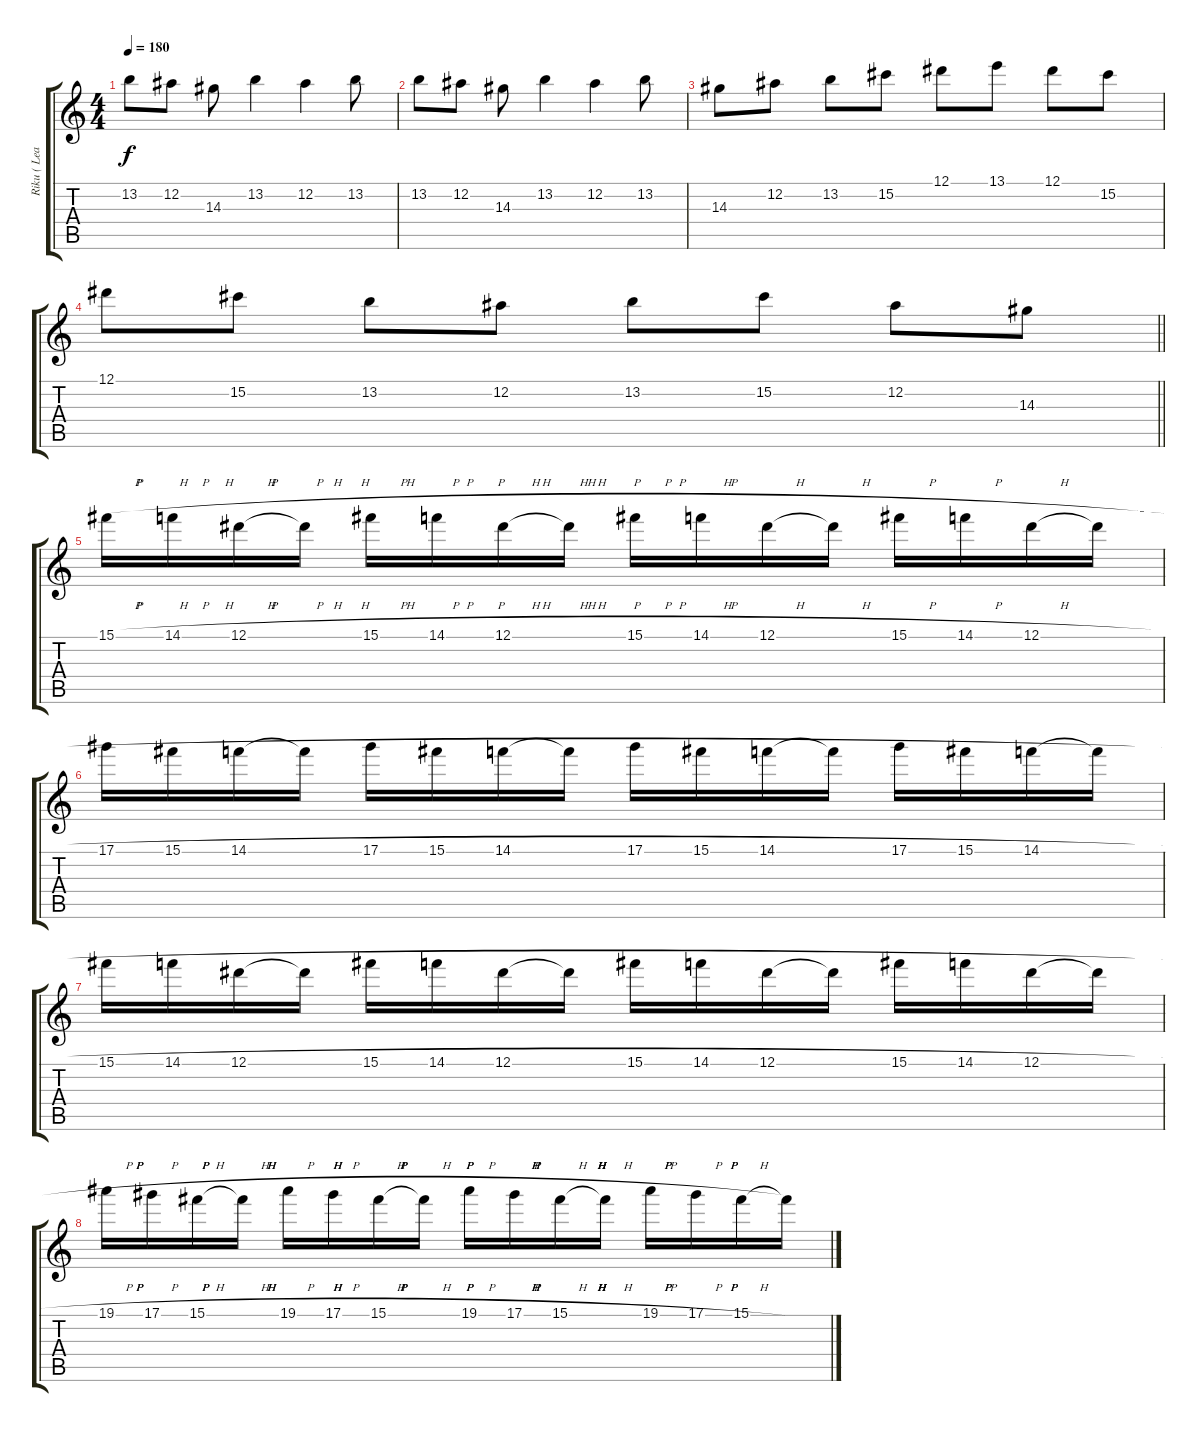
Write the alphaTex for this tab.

\track ("Riku ( Lead )" "Riku ( Lea") {instrument distortionguitar}
\staff {score tabs}
\tuning (Eb4 Bb3 Gb3 Db3 Ab2 Eb2) {hide}
\ts (4 4)
\tempo 180
\clef g2
\ks c
13.2.8{dy f} 12.2.8 14.3.8 13.2.4 12.2.4 13.2.8 |
13.2.8 12.2.8 14.3.8 13.2.4 12.2.4 13.2.8 |
14.3.8 12.2.8 13.2.8 15.2.8 12.1.8 13.1.8 12.1.8 15.2.8 |
\barLineRight lightlight
12.1.8 15.2.8 13.2.8 12.2.8 13.2.8 15.2.8 12.2.8 14.3.8 |
15.1{h}.16 14.1{h}.16 12.1{h}.16 12.1{h t}.16 15.1{h}.16 14.1{h}.16 12.1{h}.16 12.1{h t}.16 15.1{h}.16 14.1{h}.16 12.1{h}.16 12.1{h t}.16 15.1{h}.16 14.1{h}.16 12.1{h}.16 12.1{h t}.16 |
17.1{h}.16 15.1{h}.16 14.1{h}.16 14.1{h t}.16 17.1{h}.16 15.1{h}.16 14.1{h}.16 14.1{h t}.16 17.1{h}.16 15.1{h}.16 14.1{h}.16 14.1{h t}.16 17.1{h}.16 15.1{h}.16 14.1{h}.16 14.1{h t}.16 |
15.1{h}.16 14.1{h}.16 12.1{h}.16 12.1{h t}.16 15.1{h}.16 14.1{h}.16 12.1{h}.16 12.1{h t}.16 15.1{h}.16 14.1{h}.16 12.1{h}.16 12.1{h t}.16 15.1{h}.16 14.1{h}.16 12.1{h}.16 12.1{h t}.16 |
19.1{h}.16 17.1{h}.16 15.1{h}.16 15.1{h t}.16 19.1{h}.16 17.1{h}.16 15.1{h}.16 15.1{h t}.16 19.1{h}.16 17.1{h}.16 15.1{h}.16 15.1{h t}.16 19.1{h}.16 17.1{h}.16 15.1{h}.16 15.1{h t}.16
